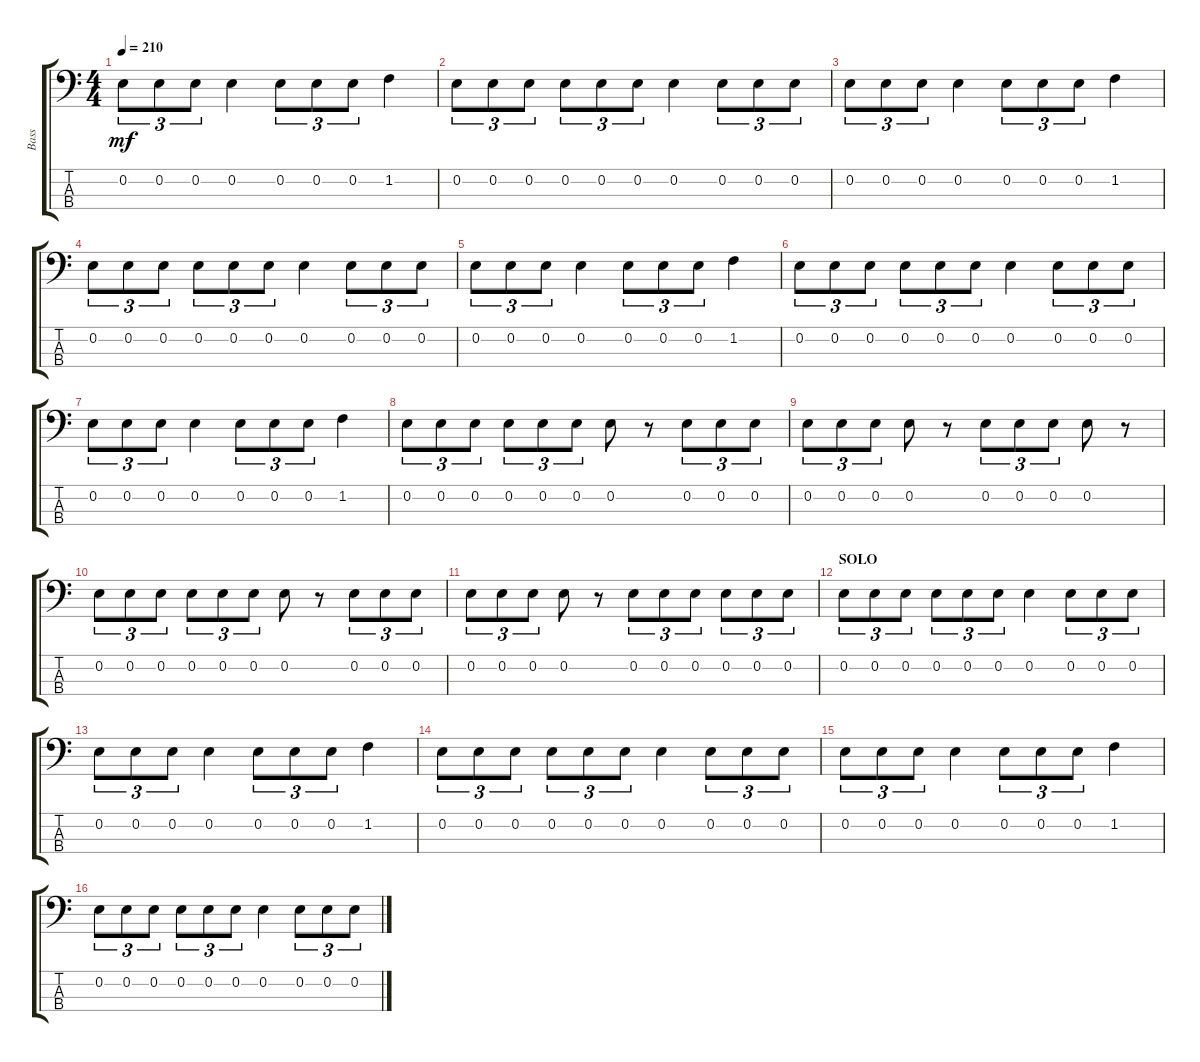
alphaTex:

\track ("Bass" "Bass") {instrument shamisen}
\staff {score tabs}
\tuning (A3 E3 C3 G3) {hide}
\ts (4 4)
\tempo 210
\clef f4
\ks c
0.2.8{tu (3 2) dy mf} 0.2.8{tu (3 2)} 0.2.8{tu (3 2)} 0.2.4 0.2.8{tu (3 2)} 0.2.8{tu (3 2)} 0.2.8{tu (3 2)} 1.2.4 |
0.2.8{tu (3 2)} 0.2.8{tu (3 2)} 0.2.8{tu (3 2)} 0.2.8{tu (3 2)} 0.2.8{tu (3 2)} 0.2.8{tu (3 2)} 0.2.4 0.2.8{tu (3 2)} 0.2.8{tu (3 2)} 0.2.8{tu (3 2)} |
0.2.8{tu (3 2)} 0.2.8{tu (3 2)} 0.2.8{tu (3 2)} 0.2.4 0.2.8{tu (3 2)} 0.2.8{tu (3 2)} 0.2.8{tu (3 2)} 1.2.4 |
0.2.8{tu (3 2)} 0.2.8{tu (3 2)} 0.2.8{tu (3 2)} 0.2.8{tu (3 2)} 0.2.8{tu (3 2)} 0.2.8{tu (3 2)} 0.2.4 0.2.8{tu (3 2)} 0.2.8{tu (3 2)} 0.2.8{tu (3 2)} |
0.2.8{tu (3 2)} 0.2.8{tu (3 2)} 0.2.8{tu (3 2)} 0.2.4 0.2.8{tu (3 2)} 0.2.8{tu (3 2)} 0.2.8{tu (3 2)} 1.2.4 |
0.2.8{tu (3 2)} 0.2.8{tu (3 2)} 0.2.8{tu (3 2)} 0.2.8{tu (3 2)} 0.2.8{tu (3 2)} 0.2.8{tu (3 2)} 0.2.4 0.2.8{tu (3 2)} 0.2.8{tu (3 2)} 0.2.8{tu (3 2)} |
0.2.8{tu (3 2)} 0.2.8{tu (3 2)} 0.2.8{tu (3 2)} 0.2.4 0.2.8{tu (3 2)} 0.2.8{tu (3 2)} 0.2.8{tu (3 2)} 1.2.4 |
0.2.8{tu (3 2)} 0.2.8{tu (3 2)} 0.2.8{tu (3 2)} 0.2.8{tu (3 2)} 0.2.8{tu (3 2)} 0.2.8{tu (3 2)} 0.2.8 r.8 0.2.8{tu (3 2)} 0.2.8{tu (3 2)} 0.2.8{tu (3 2)} |
0.2.8{tu (3 2)} 0.2.8{tu (3 2)} 0.2.8{tu (3 2)} 0.2.8 r.8 0.2.8{tu (3 2)} 0.2.8{tu (3 2)} 0.2.8{tu (3 2)} 0.2.8 r.8 |
0.2.8{tu (3 2)} 0.2.8{tu (3 2)} 0.2.8{tu (3 2)} 0.2.8{tu (3 2)} 0.2.8{tu (3 2)} 0.2.8{tu (3 2)} 0.2.8 r.8 0.2.8{tu (3 2)} 0.2.8{tu (3 2)} 0.2.8{tu (3 2)} |
0.2.8{tu (3 2)} 0.2.8{tu (3 2)} 0.2.8{tu (3 2)} 0.2.8 r.8 0.2.8{tu (3 2)} 0.2.8{tu (3 2)} 0.2.8{tu (3 2)} 0.2.8{tu (3 2)} 0.2.8{tu (3 2)} 0.2.8{tu (3 2)} |
\section ("" "SOLO")
0.2.8{tu (3 2)} 0.2.8{tu (3 2)} 0.2.8{tu (3 2)} 0.2.8{tu (3 2)} 0.2.8{tu (3 2)} 0.2.8{tu (3 2)} 0.2.4 0.2.8{tu (3 2)} 0.2.8{tu (3 2)} 0.2.8{tu (3 2)} |
0.2.8{tu (3 2)} 0.2.8{tu (3 2)} 0.2.8{tu (3 2)} 0.2.4 0.2.8{tu (3 2)} 0.2.8{tu (3 2)} 0.2.8{tu (3 2)} 1.2.4 |
0.2.8{tu (3 2)} 0.2.8{tu (3 2)} 0.2.8{tu (3 2)} 0.2.8{tu (3 2)} 0.2.8{tu (3 2)} 0.2.8{tu (3 2)} 0.2.4 0.2.8{tu (3 2)} 0.2.8{tu (3 2)} 0.2.8{tu (3 2)} |
0.2.8{tu (3 2)} 0.2.8{tu (3 2)} 0.2.8{tu (3 2)} 0.2.4 0.2.8{tu (3 2)} 0.2.8{tu (3 2)} 0.2.8{tu (3 2)} 1.2.4 |
0.2.8{tu (3 2)} 0.2.8{tu (3 2)} 0.2.8{tu (3 2)} 0.2.8{tu (3 2)} 0.2.8{tu (3 2)} 0.2.8{tu (3 2)} 0.2.4 0.2.8{tu (3 2)} 0.2.8{tu (3 2)} 0.2.8{tu (3 2)}
